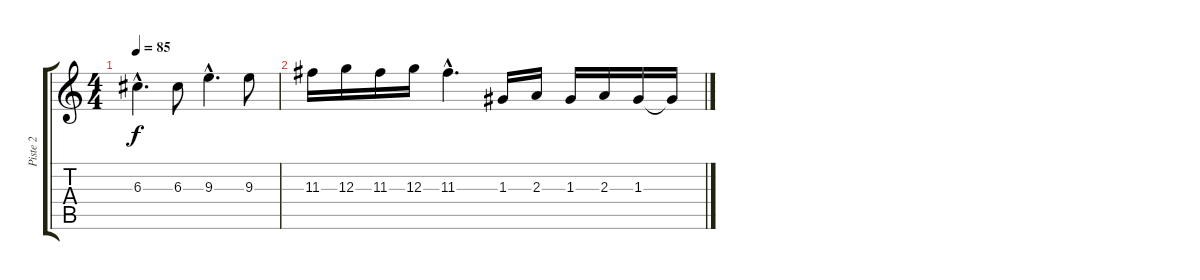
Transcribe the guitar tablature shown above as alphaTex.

\track ("Piste 2" "Piste 2") {instrument overdrivenguitar}
\staff {score tabs}
\tuning (E4 B3 G3 D3 A2 E2) {hide}
\ts (4 4)
\tempo 85
\clef g2
\ks c
6.3{hac}.4{d dy f} 6.3.8 9.3{hac}.4{d} 9.3.8 |
11.3.16 12.3.16 11.3.16 12.3.16 11.3{hac}.4{d} 1.3.16 2.3.16 1.3.16 2.3.16 1.3.16 1.3{t}.16
